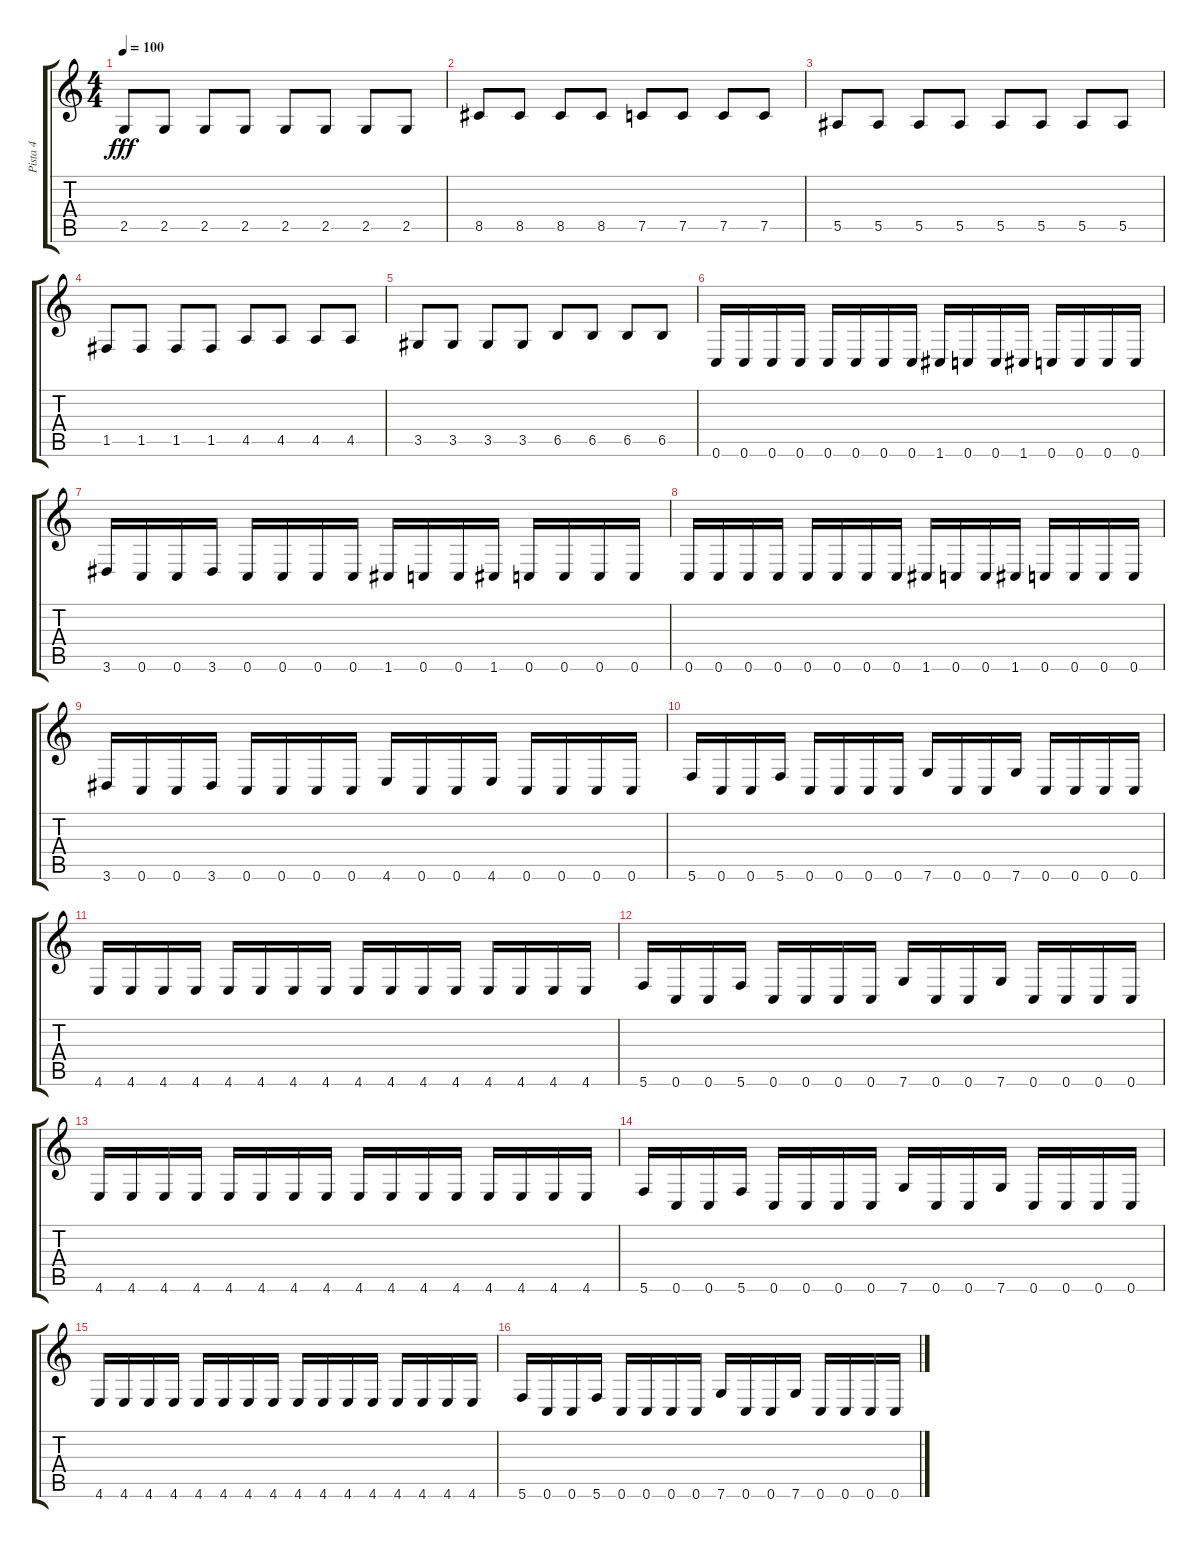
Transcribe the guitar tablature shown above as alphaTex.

\track ("Pista 4" "Pista 4") {instrument electricbassfinger}
\staff {score tabs}
\tuning (C4 G3 Eb3 Bb2 F2 C2) {hide}
\ts (4 4)
\tempo 100
\clef g2
\ks c
2.5.8{dy fff} 2.5.8 2.5.8 2.5.8 2.5.8 2.5.8 2.5.8 2.5.8 |
8.5.8 8.5.8 8.5.8 8.5.8 7.5.8 7.5.8 7.5.8 7.5.8 |
5.5.8 5.5.8 5.5.8 5.5.8 5.5.8 5.5.8 5.5.8 5.5.8 |
1.5.8 1.5.8 1.5.8 1.5.8 4.5.8 4.5.8 4.5.8 4.5.8 |
3.5.8 3.5.8 3.5.8 3.5.8 6.5.8 6.5.8 6.5.8 6.5.8 |
0.6.16 0.6.16 0.6.16 0.6.16 0.6.16 0.6.16 0.6.16 0.6.16 1.6.16 0.6.16 0.6.16 1.6.16 0.6.16 0.6.16 0.6.16 0.6.16 |
3.6.16 0.6.16 0.6.16 3.6.16 0.6.16 0.6.16 0.6.16 0.6.16 1.6.16 0.6.16 0.6.16 1.6.16 0.6.16 0.6.16 0.6.16 0.6.16 |
0.6.16 0.6.16 0.6.16 0.6.16 0.6.16 0.6.16 0.6.16 0.6.16 1.6.16 0.6.16 0.6.16 1.6.16 0.6.16 0.6.16 0.6.16 0.6.16 |
3.6.16 0.6.16 0.6.16 3.6.16 0.6.16 0.6.16 0.6.16 0.6.16 4.6.16 0.6.16 0.6.16 4.6.16 0.6.16 0.6.16 0.6.16 0.6.16 |
5.6.16 0.6.16 0.6.16 5.6.16 0.6.16 0.6.16 0.6.16 0.6.16 7.6.16 0.6.16 0.6.16 7.6.16 0.6.16 0.6.16 0.6.16 0.6.16 |
4.6.16 4.6.16 4.6.16 4.6.16 4.6.16 4.6.16 4.6.16 4.6.16 4.6.16 4.6.16 4.6.16 4.6.16 4.6.16 4.6.16 4.6.16 4.6.16 |
5.6.16 0.6.16 0.6.16 5.6.16 0.6.16 0.6.16 0.6.16 0.6.16 7.6.16 0.6.16 0.6.16 7.6.16 0.6.16 0.6.16 0.6.16 0.6.16 |
4.6.16 4.6.16 4.6.16 4.6.16 4.6.16 4.6.16 4.6.16 4.6.16 4.6.16 4.6.16 4.6.16 4.6.16 4.6.16 4.6.16 4.6.16 4.6.16 |
5.6.16 0.6.16 0.6.16 5.6.16 0.6.16 0.6.16 0.6.16 0.6.16 7.6.16 0.6.16 0.6.16 7.6.16 0.6.16 0.6.16 0.6.16 0.6.16 |
4.6.16 4.6.16 4.6.16 4.6.16 4.6.16 4.6.16 4.6.16 4.6.16 4.6.16 4.6.16 4.6.16 4.6.16 4.6.16 4.6.16 4.6.16 4.6.16 |
5.6.16 0.6.16 0.6.16 5.6.16 0.6.16 0.6.16 0.6.16 0.6.16 7.6.16 0.6.16 0.6.16 7.6.16 0.6.16 0.6.16 0.6.16 0.6.16
